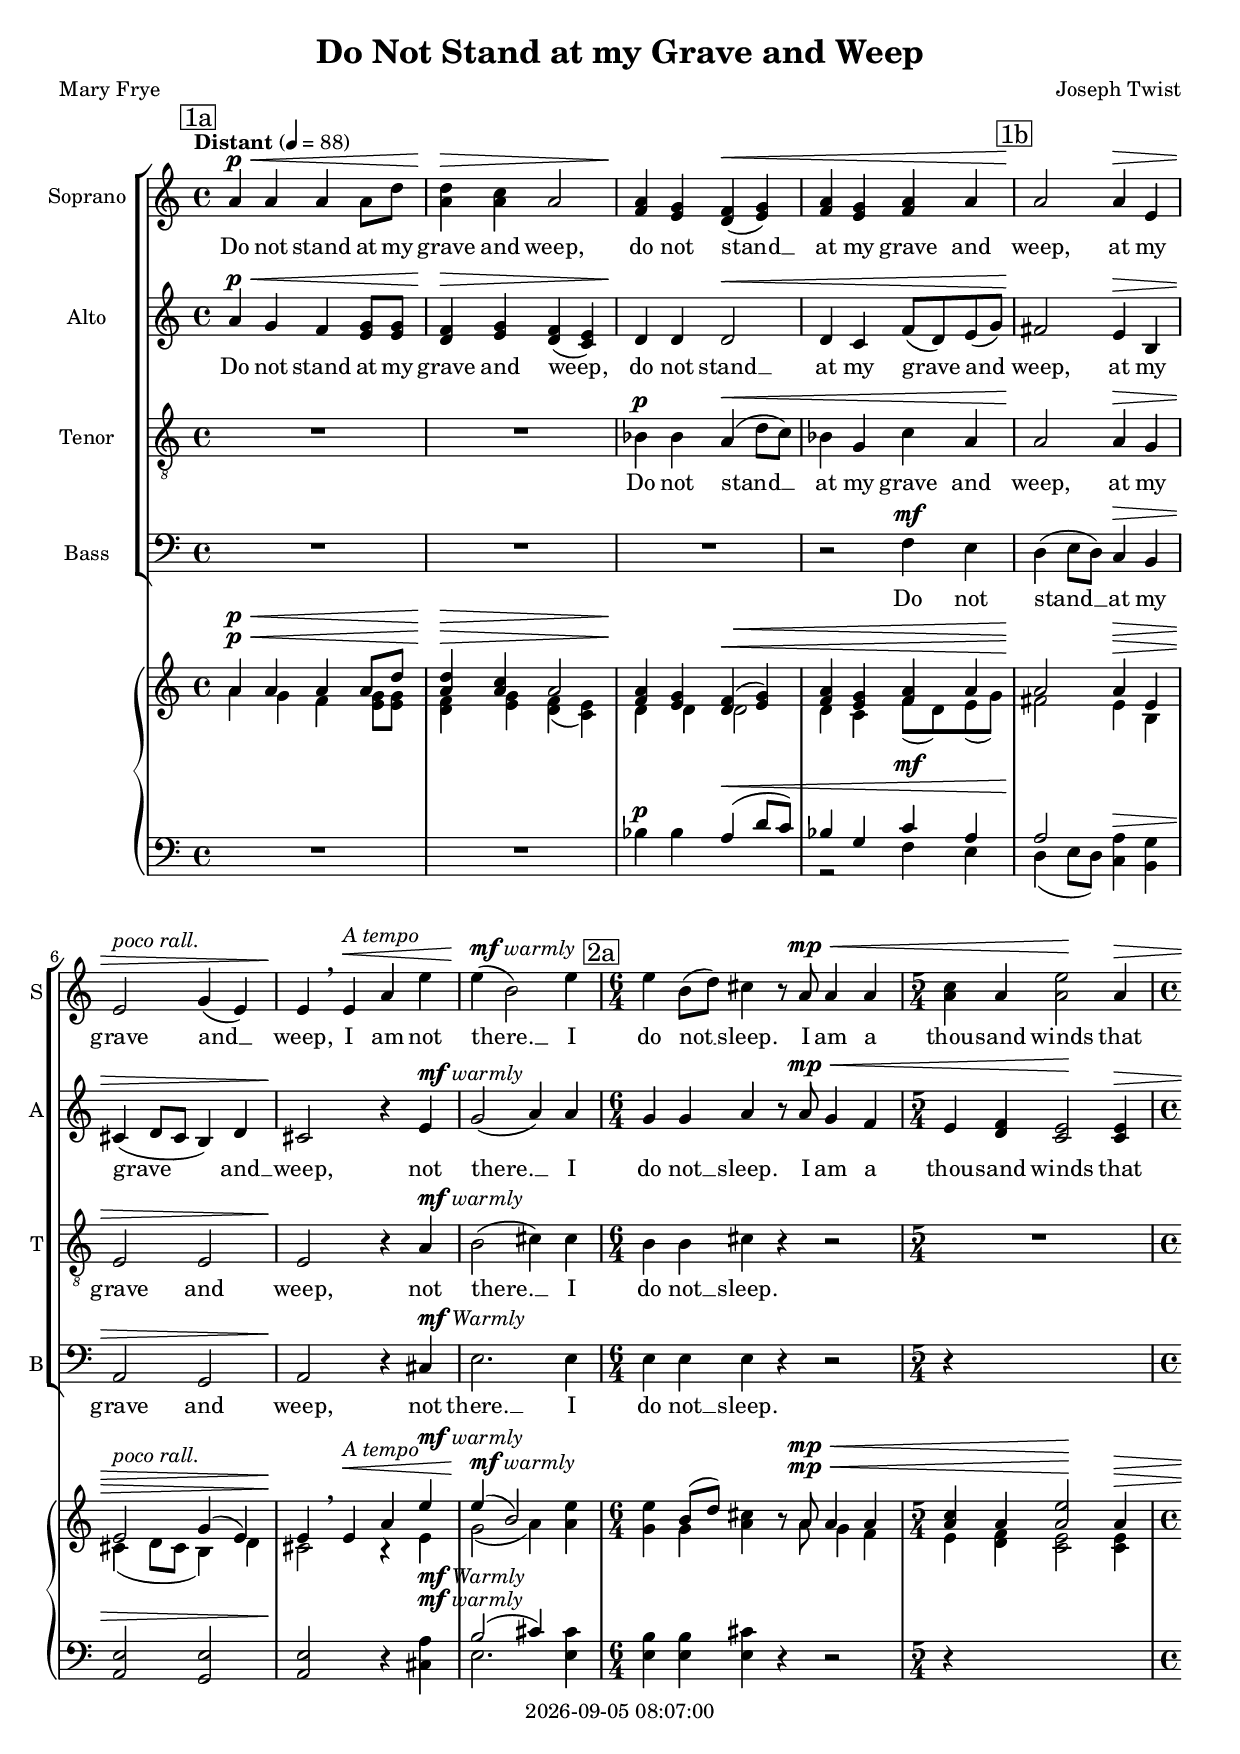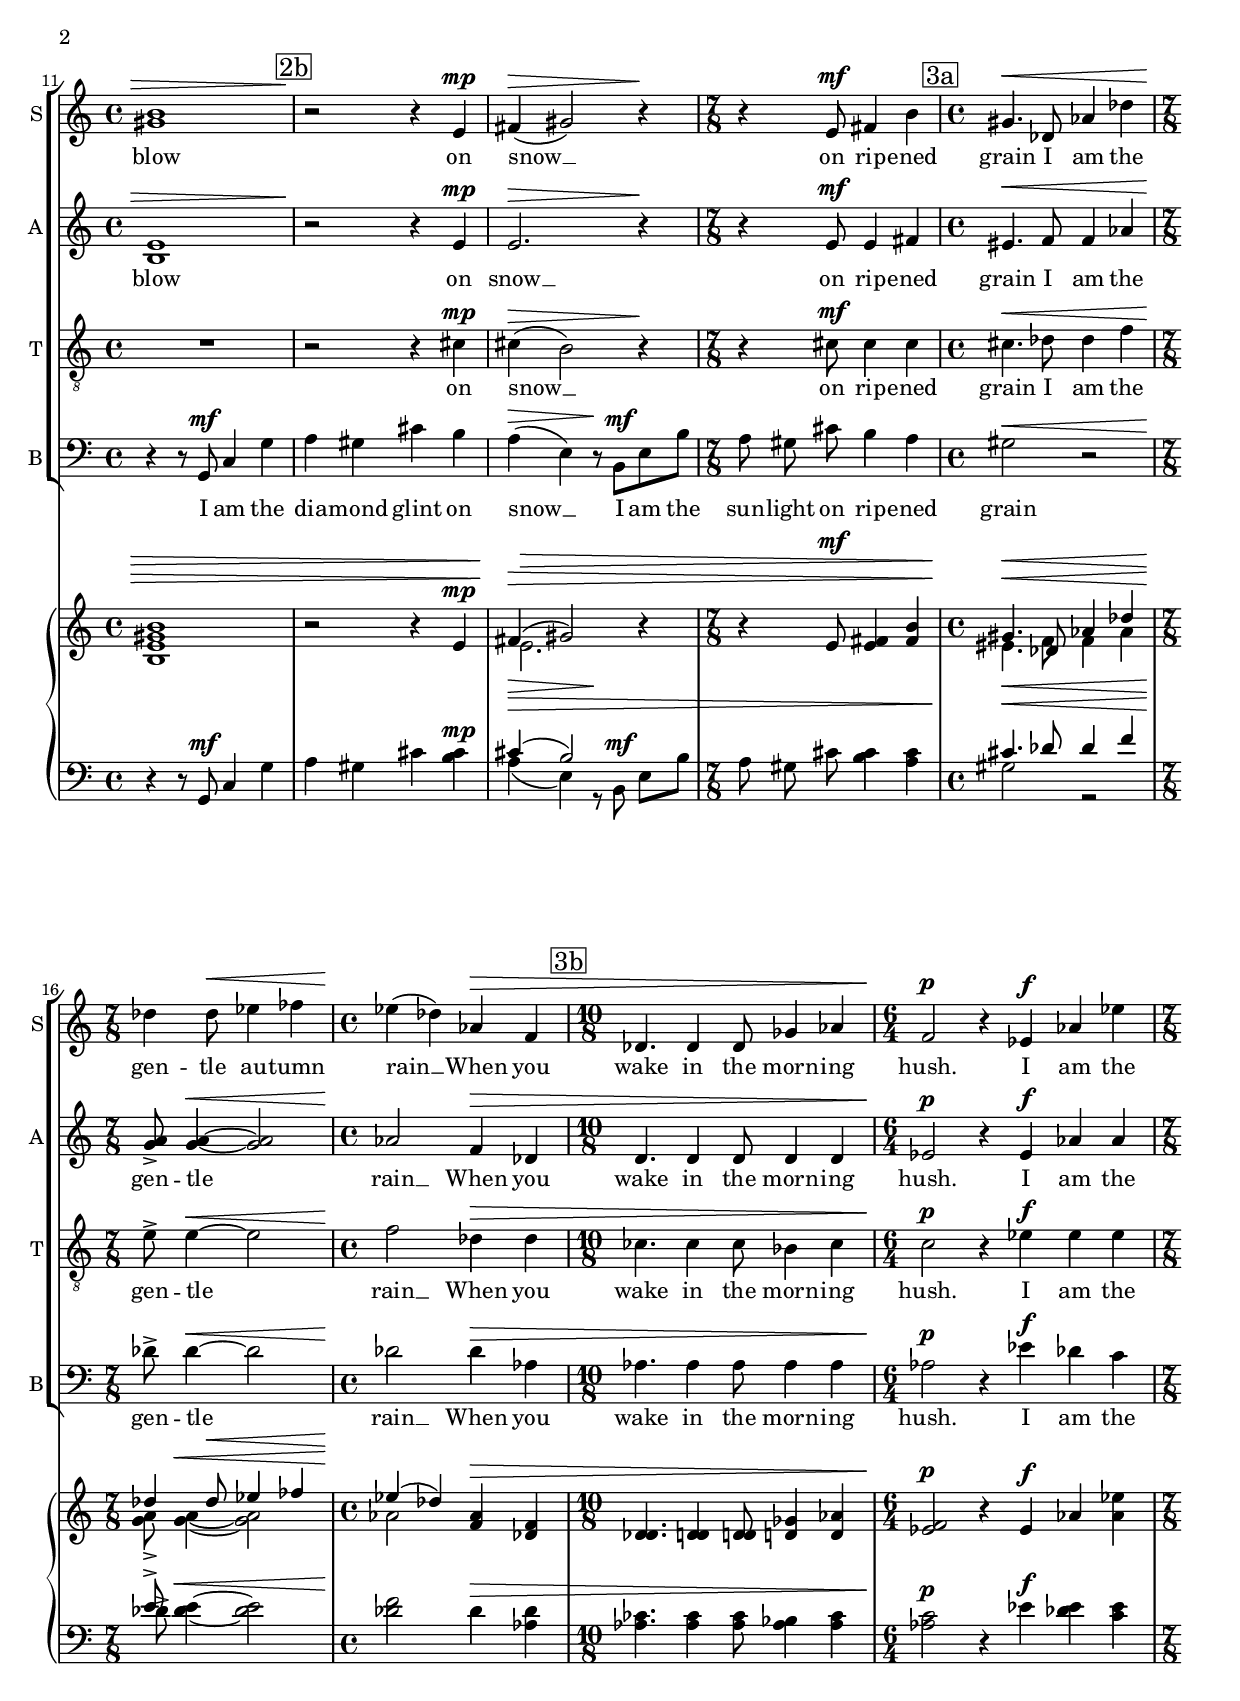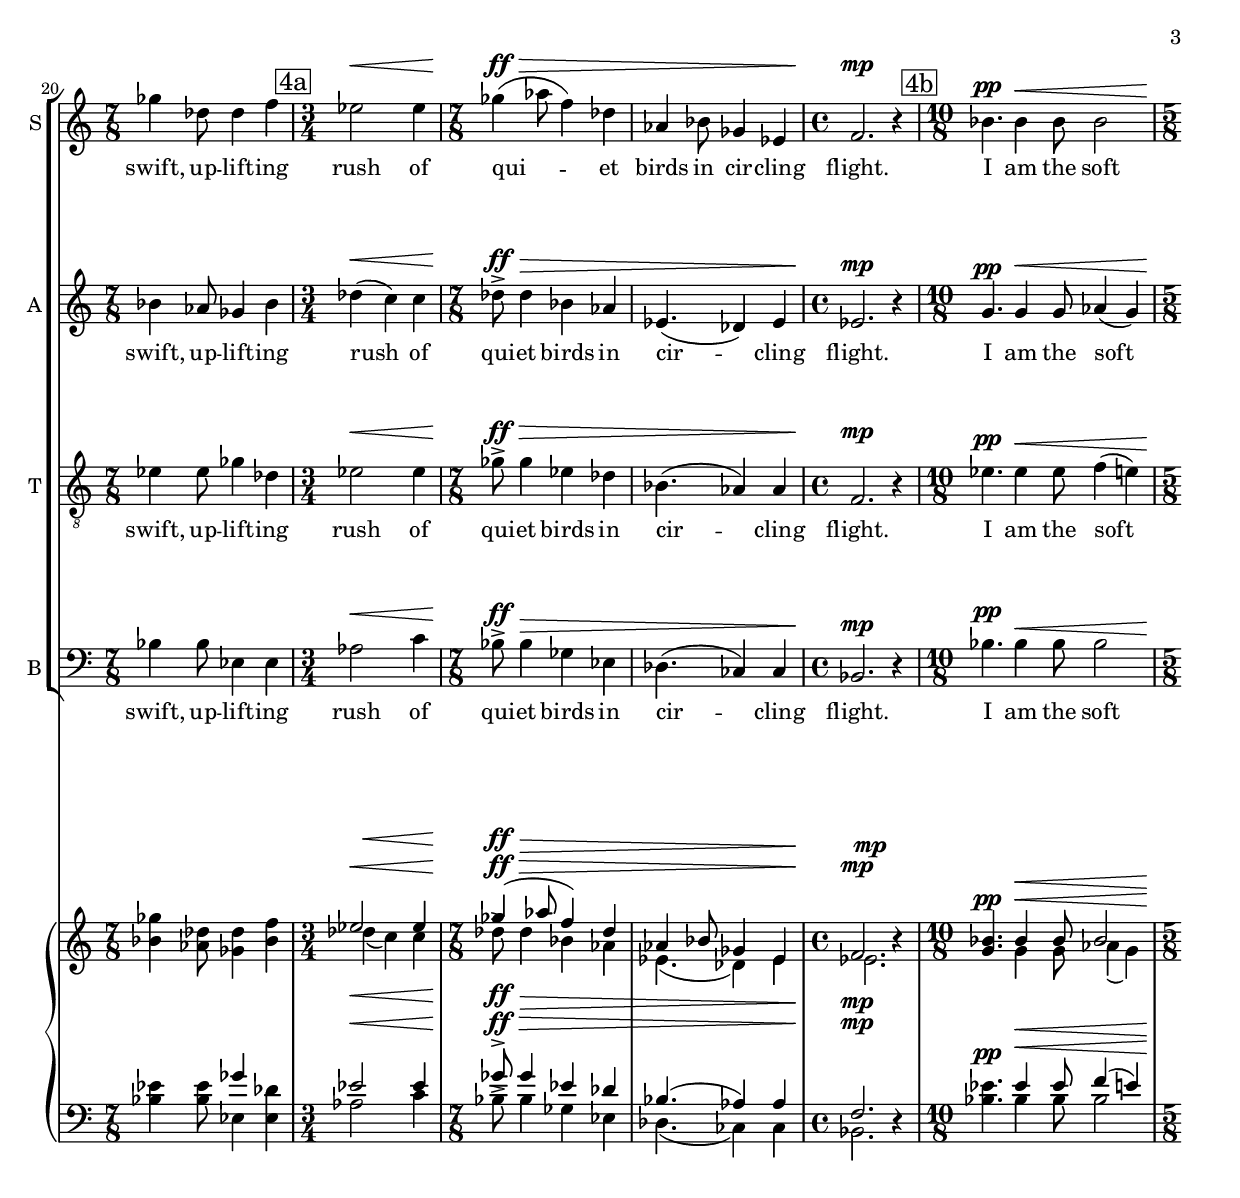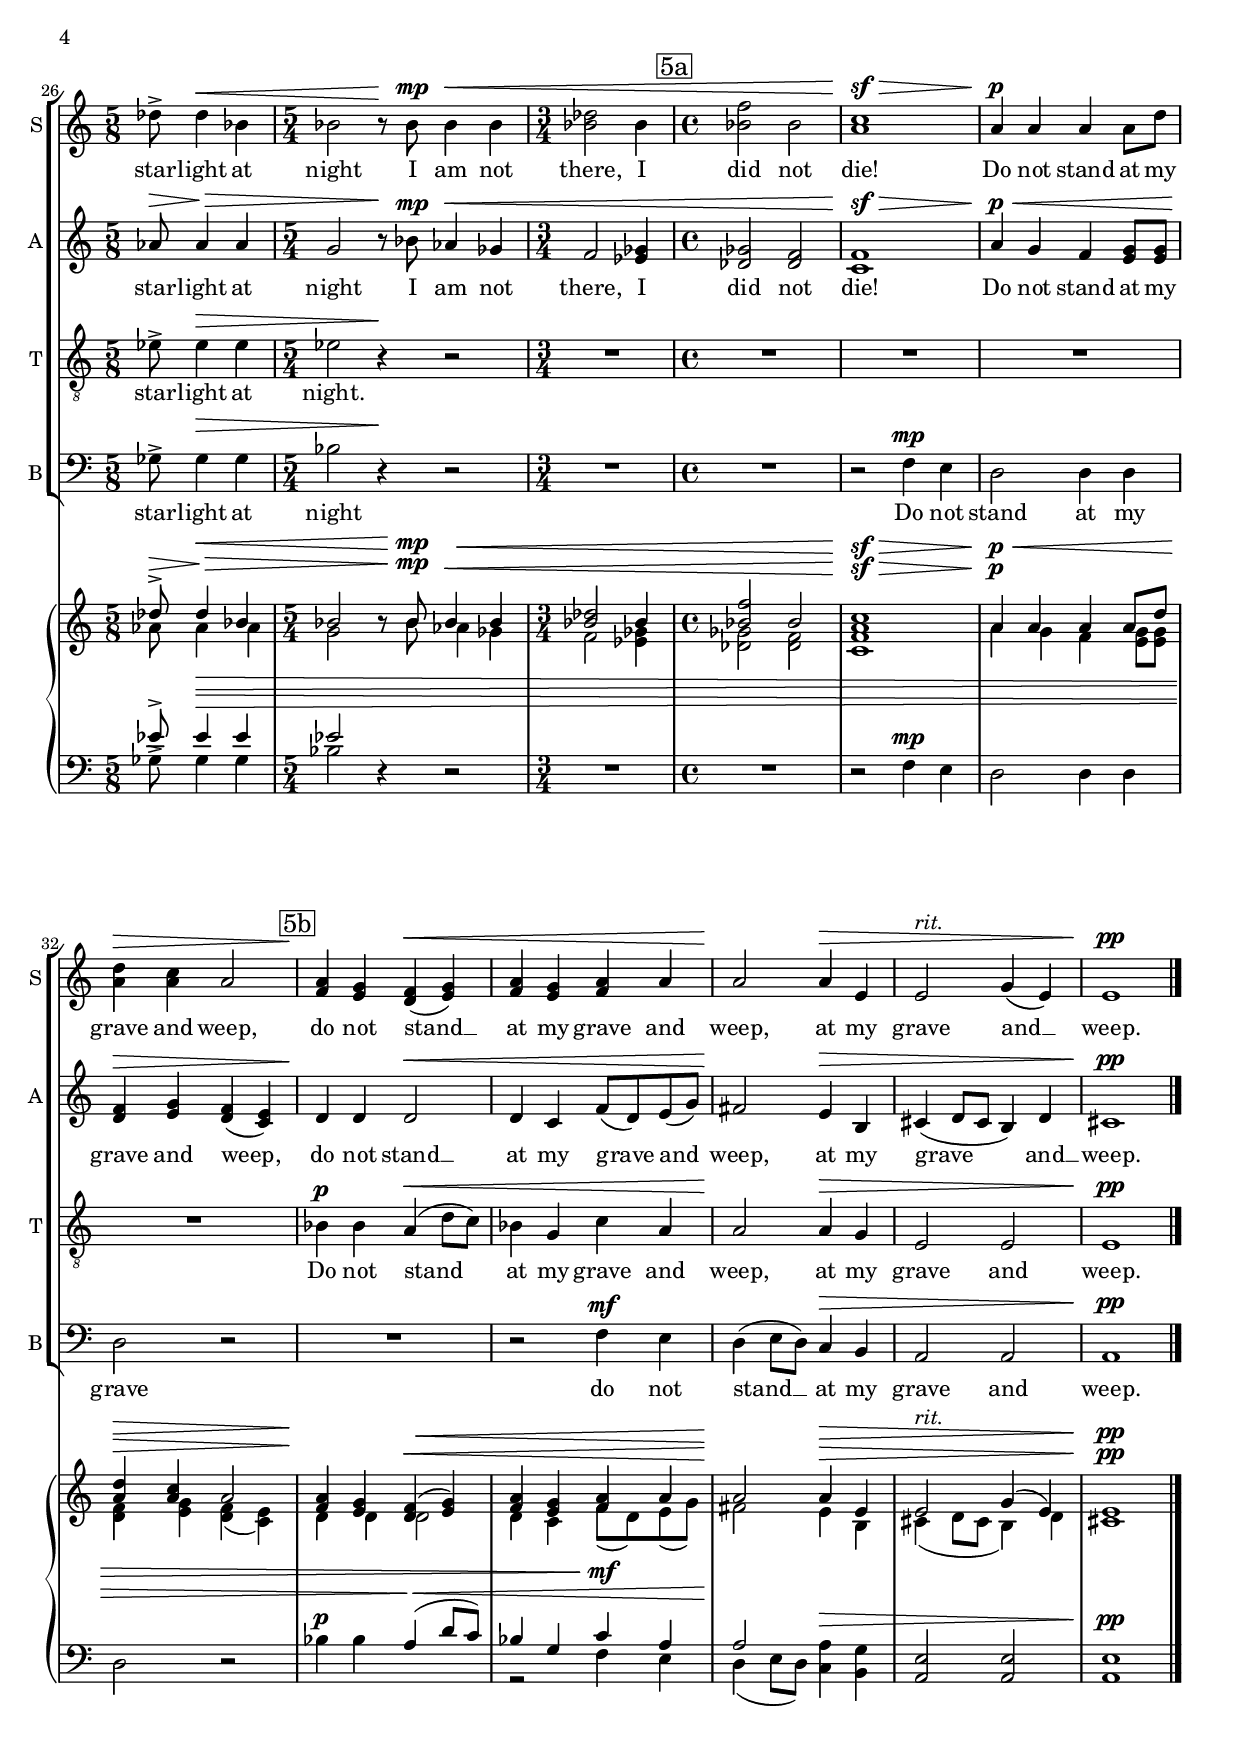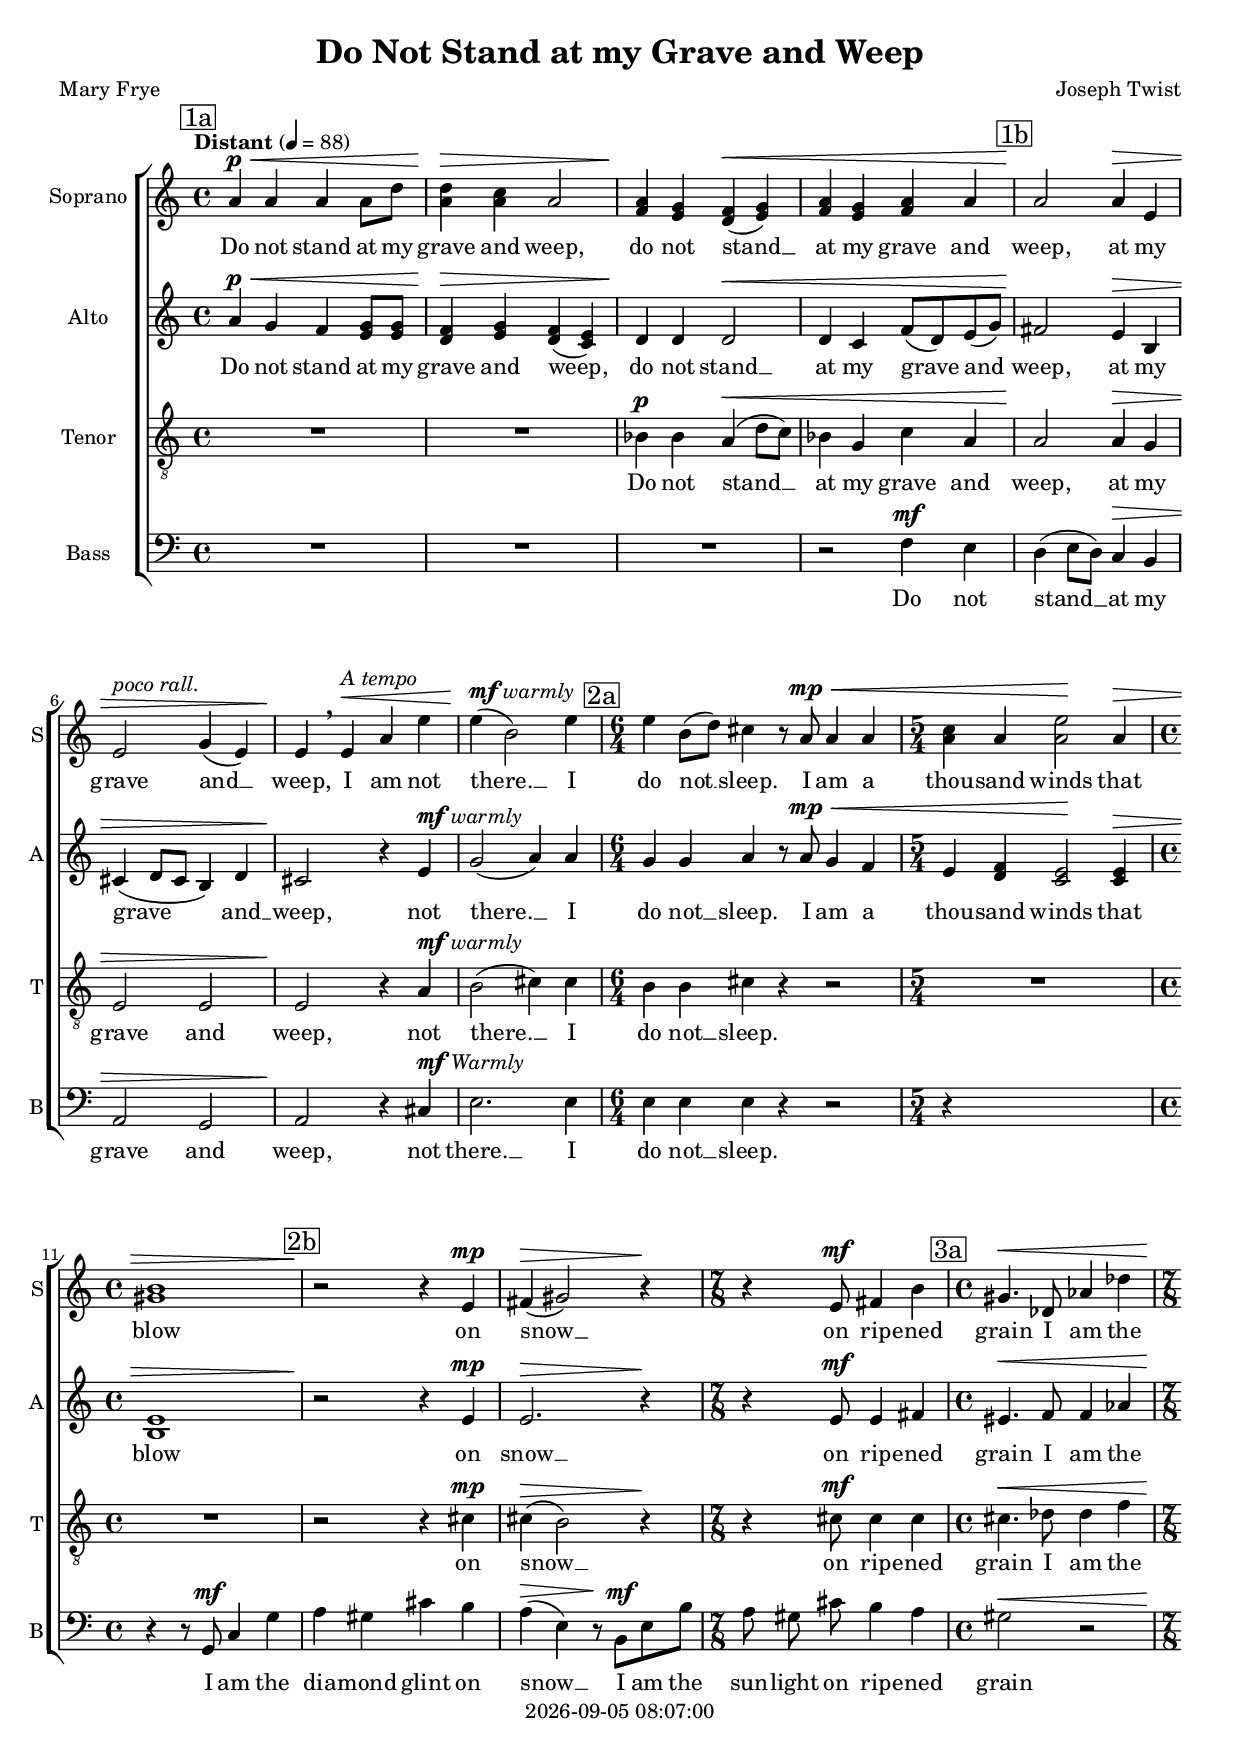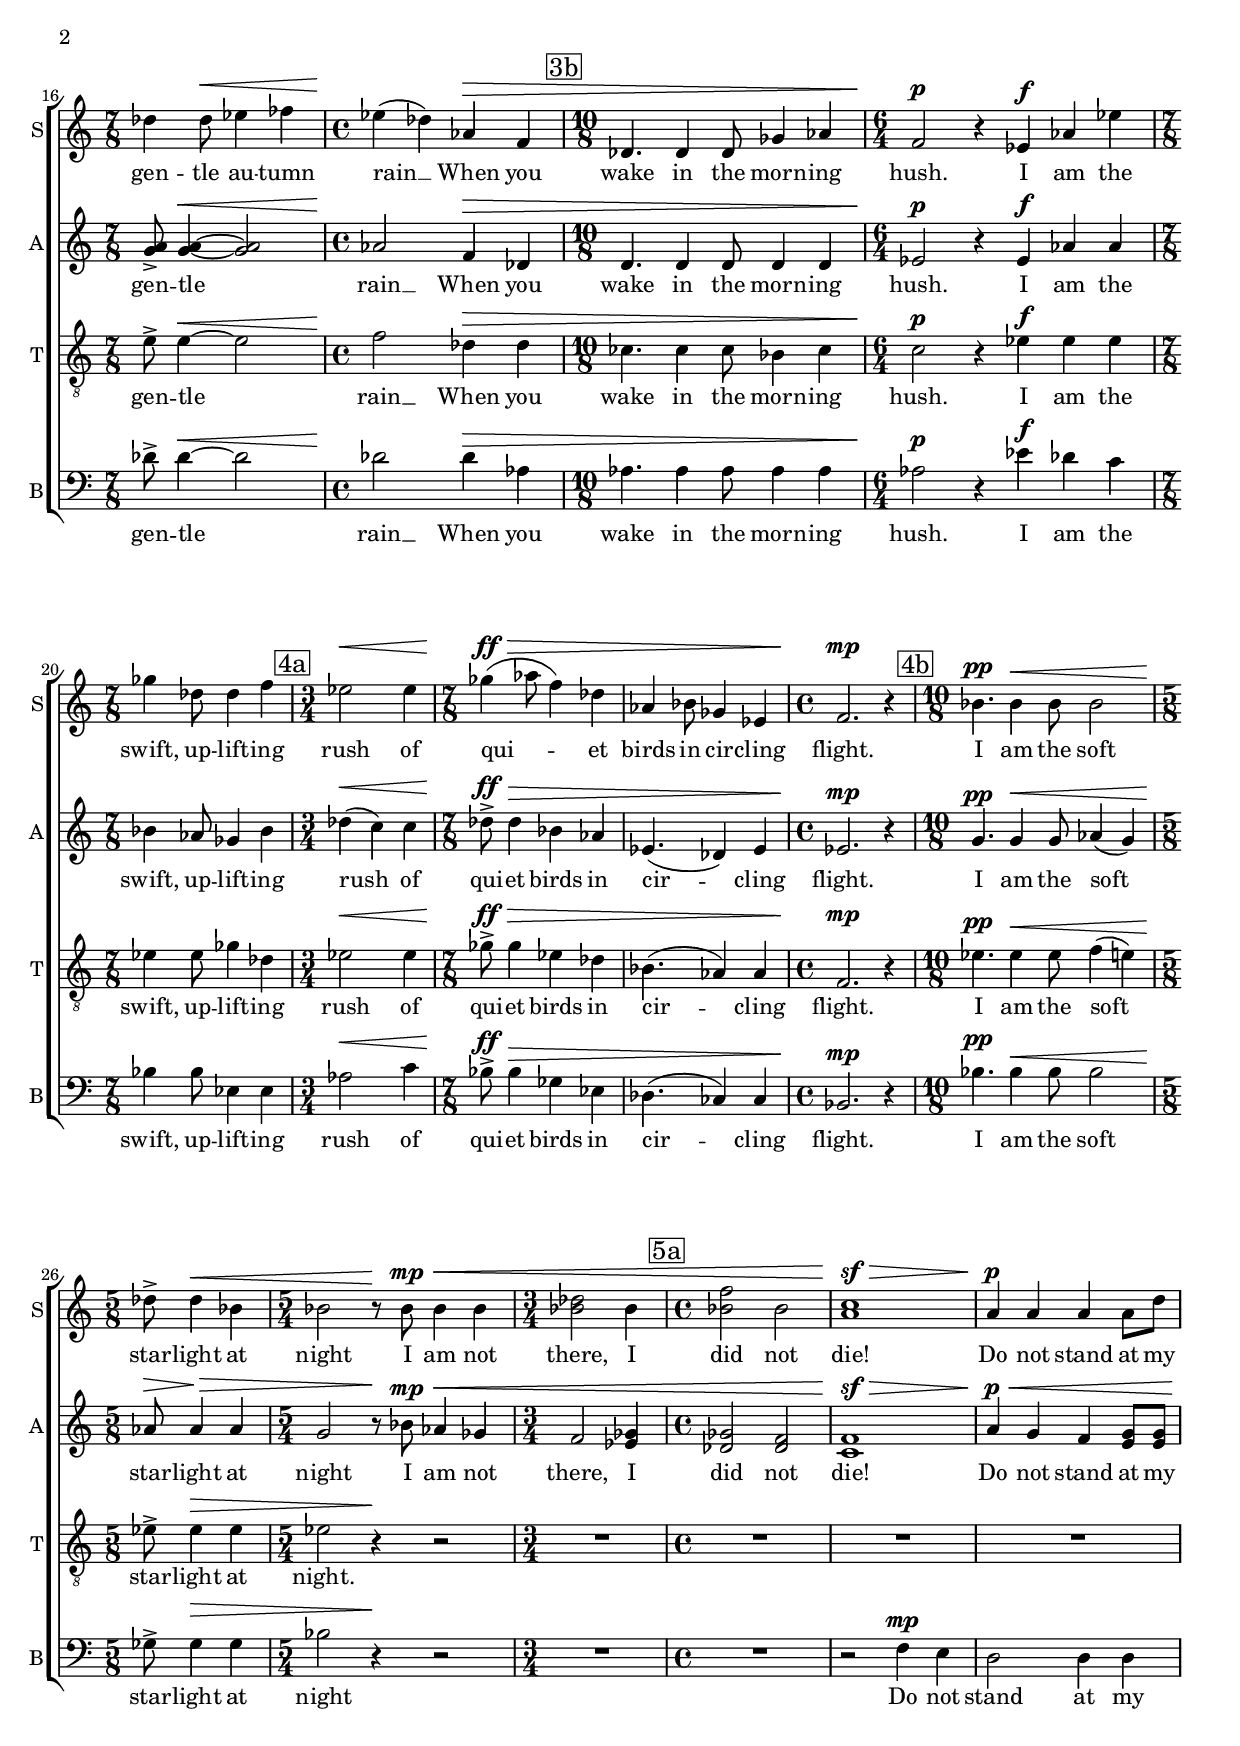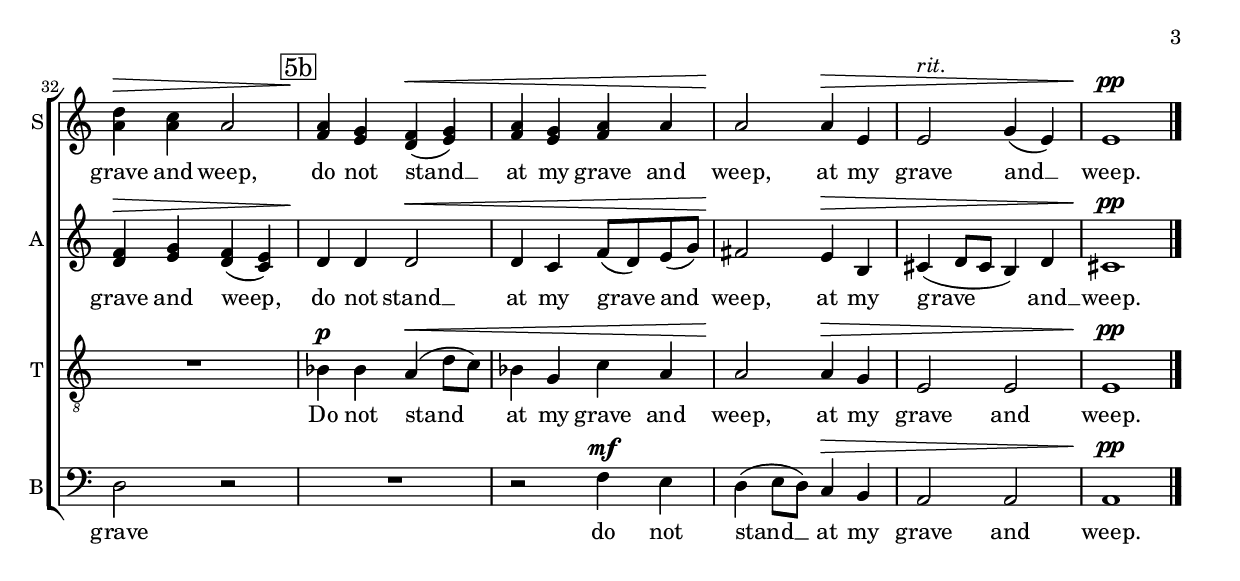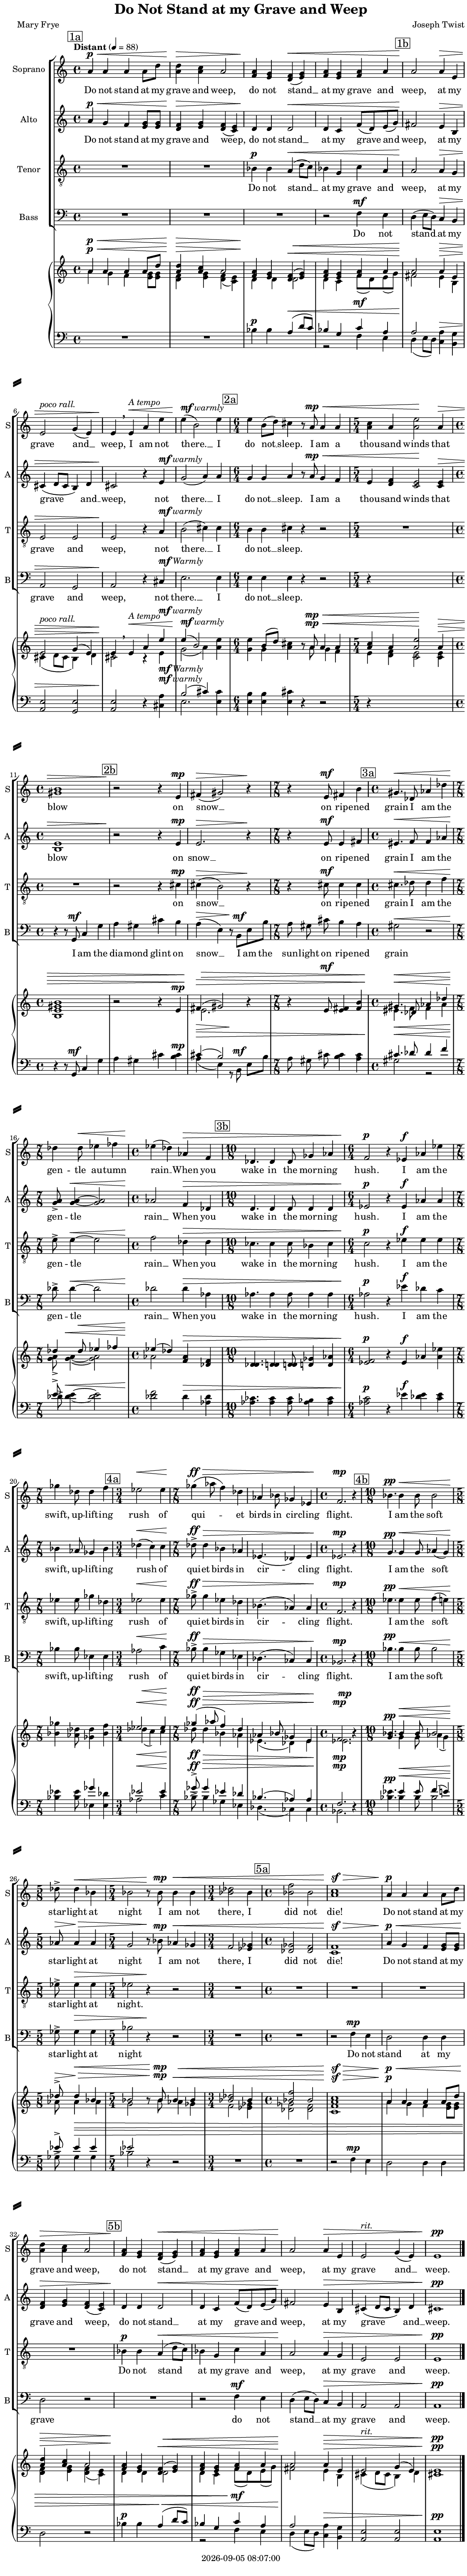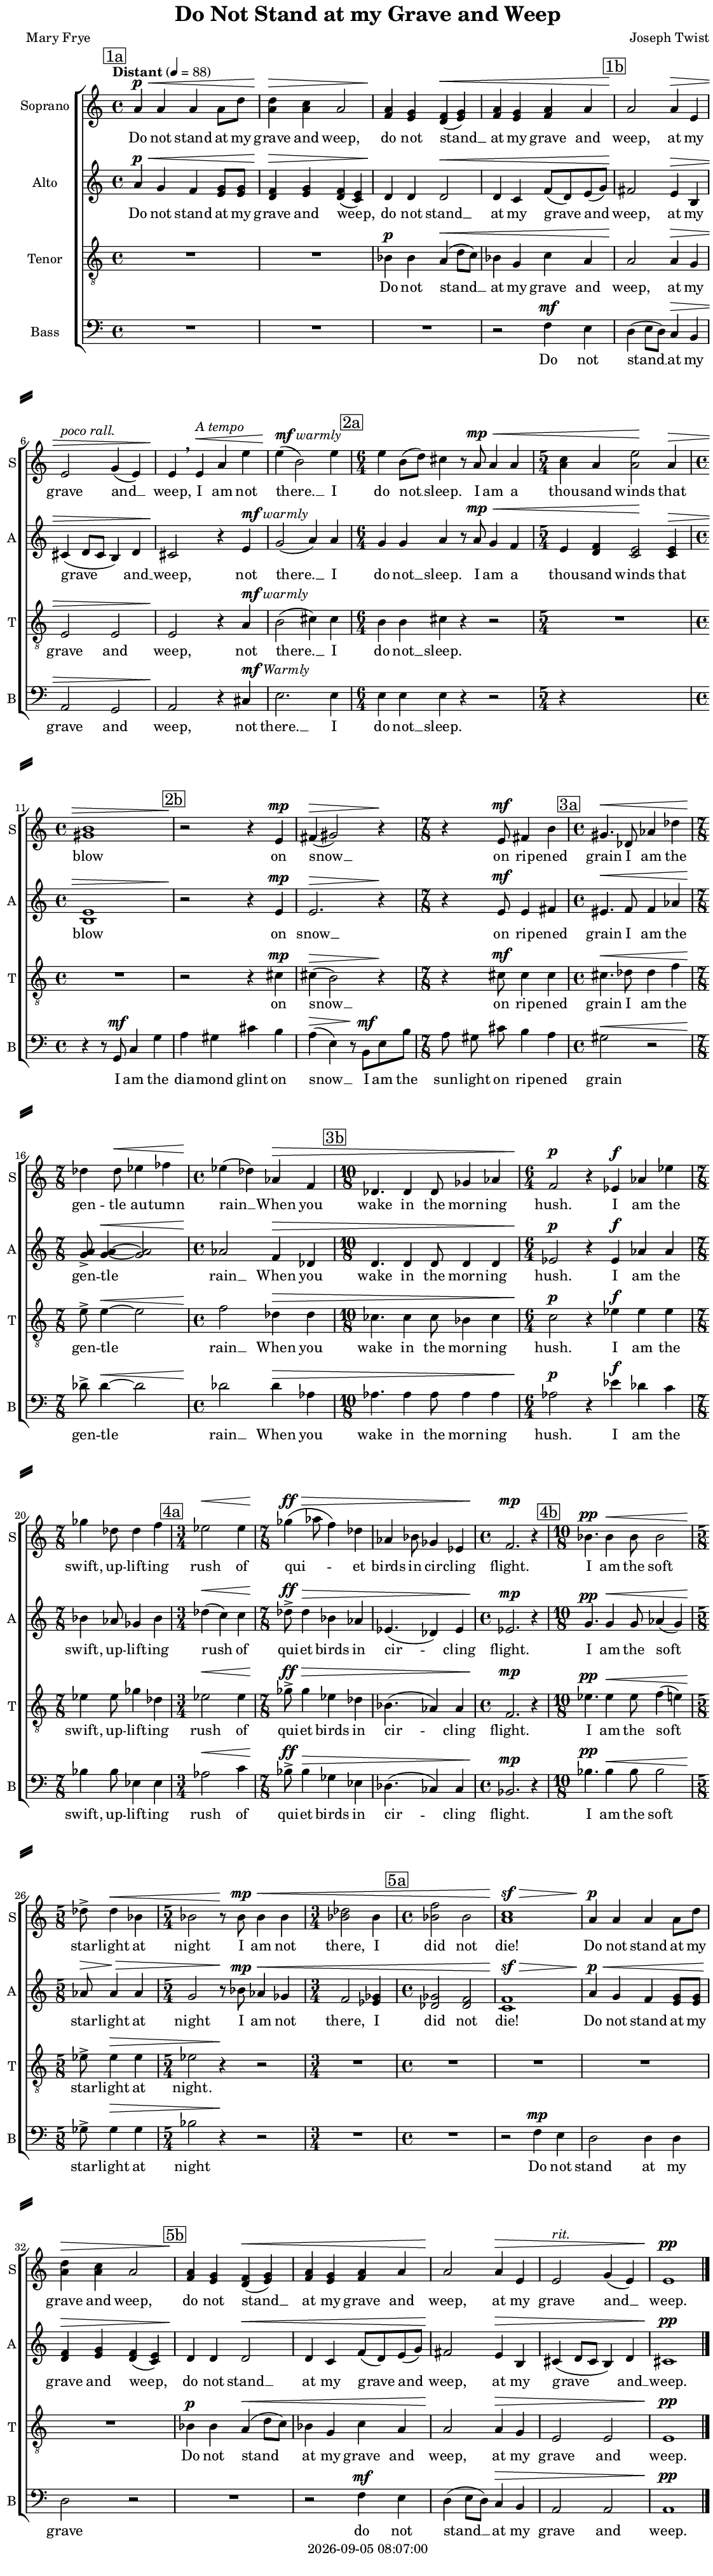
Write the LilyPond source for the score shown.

\version "2.22.0"

\include "predefined-guitar-fretboards.ly"
\include "articulate.ly"

today = #(strftime "%Y-%m-%d %H:%M:%S" (localtime (current-time)))

\header {
% centered at top
%  dedication  = "dedication"
  title       = "Do Not Stand at my Grave and Weep"
%  subtitle    = "subtitle"
%  subsubtitle = "subsubtitle"
%  instrument  = "instrument"
  
% arrangement of following lines:
%
%  poet    composer
%  meter   arranger
%  piece       opus

  composer    = "Joseph Twist"
%  arranger    = "arranger"
%  opus        = "opus"

  poet        = "Mary Frye"
%  meter       = "meter"
%  piece       = "piece"

% centered at bottom
% tagline     = "tagline" % default lilypond version
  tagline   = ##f
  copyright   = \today
}

#(set-global-staff-size 18)

global = {
  \key c \major
  \time 4/4
}

TempoTrack = {
  \tempo Distant 4=88
  s1
  \set Score.tempoHideNote = ##t
  s1*4
  \tempo 4=85 s1 s4 \tempo 4=88 s2.
  s1
  s1. % 2a
  s1 s4
  s1
  s1 % 2b
  s1
  s2..
  s1 % 3a
  s2..
  s1
  s1 s4 % 3b
  s1.
  s2..
  s2. % 4a
  s2..
  s2..
  s1
  s1 s4 % 4b
  s2 s8
  s1 s4
  s2.
  s1*4 % 5a
  s1*3 \tempo 4=83
  s1
}

RehearsalTrack = {
%  \set Score.currentBarNumber = #5
  \mark \markup { \box "1a" } s1*4
  \mark \markup { \box "1b" } s1*4
  \mark \markup { \box "2a" } s1. s1 s4 s1
  \mark \markup { \box "2b" } s1*2 s2..
  \mark \markup { \box "3a" } s1 s2.. s1
  \mark \markup { \box "3b" } s1 s4 s1. s2..
  \mark \markup { \box "4a" } s2. s2.. s2.. s1
  \mark \markup { \box "4b" } s1 s4 s2 s8 s1 s4 s2.
  \mark \markup { \box "5a" } s1*4
  \mark \markup { \box "5b" } s1*5
}

soprano = \relative {
  \global
  a'4^\p^\< a a a8 d
  <a d>4^\> <a c> a2
  <f a>4\! <e g> <d f>^\<(<e g>)
  <f a>4 <e g> <f a> a
  a2\! a4^\> e % 1b
  e2^\markup\italic "poco rall." g4(e)
  e4\! \breathe e^\<^\markup\italic "A tempo" a e'
  e4\omit\mf^\markup{\dynamic mf \italic warmly} (b2) e4
  \time 6/4 e4 b8(d) cis4 r8 a8^\mp^\< 4 4 % 2a
  \time 5/4 <a c>4 a <a e'>2\! a4^\>
  \time 4/4 <gis b>1
  r2\! r4 e^\mp % 2b
  fis4^\>(gis2) r4\!
  \time 7/8 r4 e8^\mf fis4 b
  \time 4/4 gis4.^\< des8 aes'4 des % 3a
  \time 7/8 des4\! 8^\< ees4 fes
  \time 4/4 ees4\!(des) aes^\> f
  \time 10/8 des4. 4 8 ges4 aes % 3b
  \time 6/4 f2^\p r4 ees^\f aes ees'
  \time 7/8 ges4 des8 4 f4
  \time 3/4 ees2^\< 4 % 4a
  \time 7/8 ges4^\ff^\> (aes8 f4) des
  aes4 bes8 ges4 ees
  \time 4/4 f2.^\mp r4
  \time 10/8 bes4.^\pp 4^\< 8 2 % 4b
  \time 5/8 des8\!^> 4^\< bes
  \time 5/4 bes2 r8\! 8^\mp 4^\< 4
  \time 3/4 <bes des>2 bes4
  \time 4/4 <bes f'>2 bes % 5a
  <a c>1^\sf^\>
  a4^\p a a a8 d
  <a d>4^\> <a c> a2
  <f a>4\! <e g> <d f>^\< (<e g>) % 5b
  <f a> <e g> <f a> a
  a2\! 4^\> e
  e2^\markup\italic rit. g4(e)
  e1\pp
  \bar "|."
}

wordsSop = \lyricmode {
  Do not stand at my grave and weep,
  do not stand __ at my grave and weep,
  at my grave and __ weep,
  I am not there. __
  I do not __ sleep.
  I am a thou -- sand winds that blow on snow __
  on rip -- ened grain
  I am the gen -- tle au -- tumn rain __
  When you wake in the morn -- ing hush.
  I am the swift, up -- lift -- ing rush
  of qui -- et birds in cir -- cling flight.
  I am the soft star -- light at night
  I am not there, I did not die!
  Do not stand at my grave and weep,
  do not stand __ at my grave and weep,
  at my grave and __ weep.
}

wordsSopMidi = \lyricmode {
  "Do " "not " "stand " "at " "my " "grave " "and " "weep, "
  "\ndo " "not " "stand "  "at " "my " "grave " "and " "weep, "
  "\nat " "my " "grave " "and "  "weep, "
  "\nI " "am " "not " "there. " 
  "\nI " "do " "not "  "sleep. "
  "\nI " "am " "a " thou "sand " "winds " "that " "blow " "on " "snow " 
  "\non " rip "ened " "grain "
  "\nI " "am " "the " gen "tle " au "tumn " "rain " 
  "\nWhen " "you " "wake " "in " "the " morn "ing " "hush. "
  "\nI " "am " "the " "swift, " up lift "ing " "rush "
  "\nof " qui "et " "birds " "in " cir "cling " "flight. "
  "\nI " "am " "the " "soft " star "light " "at " "night "
  "\nI " "am " "not " "there, " "I " "did " "not " "die! "
  "\nDo " "not " "stand " "at " "my " "grave " "and " "weep, "
  "\ndo " "not " "stand "  "at " "my " "grave " "and " "weep, "
  "\nat " "my " "grave " "and "  "weep. "
}

alto = \relative {
  \global
  a'4^\p^\< g f <e g>8 8
  <d f>4^\> <e g> <d f>(<c e>)
  d4\! 4 2^\<
  d4 c f8(d) e(g)
  fis2\! e4^\> b % 1b
  cis4(d8 cis b4) d
  cis2\! r4 e^\omit\mf^\markup{\dynamic mf \italic warmly}
  g2(a4) a
  \time 6/4 g4 4 a r8 a^\mp^\< g4 f % 2a
  \time 5/4 e4 <d f> <c e>2\! 4^\>
  \time 4/4 <b e>1
  r2\! r4 e^\mp % 2b
  e2.^\> r4\!
  \time 7/8 r4 e8^\mf 4 fis
  eis4.^\< f8 4 aes % 3a
  \time 7/8 <g a>8\!-> 4^\< ~2
  \time 4/4 aes2\! f4^\> des
  \time 10/8 d4. 4 8 4 4 % 3b
  \time 6/4 ees2\!^\p r4 ees^\f aes aes
  \time 7/8 bes4 aes8 ges4 bes
  \time 3/4 des4^\< (c) c % 4a
  \time 7/8 des8^>^\ff 4^\> bes aes
  ees4.(des4) ees
  \time 4/4 ees2.^\mp r4
  \time 10/8 g4.^\pp 4^\< 8 aes4(g) % 4b
  \time 5/8 aes8^\> 4^\> 4
  \time 5/4 g2 r8\! bes8^\mp aes4^\< ges
  \time 3/4 f2 <ees ges>4
  <des ges>2 <des f> % 5a
  <c f>1^\sf^\>
  a'4^\p^\< g f <e g>8 8
  <d f>4^\><e g> <d f>(<c e>)
  d4\! 4 2^\< % 5b
  d4 c f8(d) e(g)
  fis2\! e4^\> b
  cis4(d8 cis b4) d
  cis1^\pp
  \bar "|."
}

wordsAlto = \lyricmode {
  Do not stand at my grave and weep,
  do not stand __ at my grave and weep,
  at my grave and __ weep,
  not there. __
  I do not __ sleep.
  I am a thou -- sand winds that blow on snow __
  on rip -- ened grain
  I am the gen -- tle rain __
  When you wake in the morn -- ing hush.
  I am the swift, up -- lift -- ing rush
  of qui -- et birds in cir -- cling flight.
  I am the soft star -- light at night
  I am not there, I did not die!
  Do not stand at my grave and weep,
  do not stand __ at my grave and weep,
  at my grave and __ weep.
}

wordsAltoMidi = \lyricmode {
  "Do " "not " "stand " "at " "my " "grave " "and " "weep, "
  "\ndo " "not " "stand "  "at " "my " "grave " "and " "weep, "
  "\nat " "my " "grave " "and "  "weep, "
  "\nnot " "there. " 
  "\nI " "do " "not "  "sleep. "
  "\nI " "am " "a " thou "sand " "winds " "that " "blow " "on " "snow " 
  "\non " rip "ened " "grain "
  "\nI " "am " "the " gen "tle " "rain " 
  "\nWhen " "you " "wake " "in " "the " morn "ing " "hush. "
  "\nI " "am " "the " "swift, " up lift "ing " "rush "
  "\nof " qui "et " "birds " "in " cir "cling " "flight. "
  "\nI " "am " "the " "soft " star "light " "at " "night "
  "\nI " "am " "not " "there, " "I " "did " "not " "die! "
  "\nDo " "not " "stand " "at " "my " "grave " "and " "weep, "
  "\ndo " "not " "stand "  "at " "my " "grave " "and " "weep, "
  "\nat " "my " "grave " "and "  "weep. "
}

tenor = \relative {
  \global
  R1
  R1
  bes4^\p 4 a^\< (d8 c)
  bes4 g c a
  a2\! 4^\> g % 1b
  e2 2
  e2\! r4 a\omit\mf^\markup{\dynamic mf \italic warmly}
  b2(cis4) 4
  \time 6/4 b4 4 cis r r2 % 2a
  \time 5/4 R4*5
  \time 4/4 R1
  r2 r4 cis^\mp % 2b
  cis4^\>(b2) r4\!
  \time 7/8 r4 cis8^\mf 4 4
  \time 4/4 cis4.^\< des8 4 f % 3a
  \time 7/8 e8^> \! 4^\< ~2
  \time 4/4 f2\! des4^\> des
  \time 10/8 ces4. 4 8 bes4 ces % 3b
  \time 6/4 c2^\p r4 ees^\f 4 4
  \time 7/8 ees4 8 ges4 des
  \time 3/4 ees2^\< 4 % 4a
  \time 7/8 ges8^> ^\ff^\> 4 ees4 des
  bes4.(aes4) 4
  \time 4/4 f2.^\mp r4
  \time 10/8 ees'4.^\pp 4^\< 8 f4(e) % 4b
  \time 5/8 ees8^> \! 4^\> 4
  \time 5/4 ees2 r4\! r2
  \time 3/4 R2.
  \time 4/4 R1 % 5a
  R1
  R1
  R1
  bes4^\p 4 a^\<(d8 c) % 5b
  bes4 g c a
  a2\! 4^\> g
  e2 2
  e1^\pp
  \bar "|."
}

wordsTenor = \lyricmode {
  Do not stand __ at my grave and weep,
  at my grave and weep,
  not there. __
  I do not __ sleep.
  on snow __
  on rip -- ened grain
  I am the gen -- tle rain __
  When you wake in the morn -- ing hush.
  I am the swift, up -- lift -- ing rush
  of qui -- et birds in cir -- cling flight.
  I am the soft star -- light at night.
  Do not stand at my grave and weep,
  at my grave and weep.
}

wordsTenorMidi = \lyricmode {
  "Do " "not " "stand "  "at " "my " "grave " "and " "weep, "
  "\nat " "my " "grave " "and " "weep, "
  "\nnot " "there. " 
  "\nI " "do " "not "  "sleep. "
  "\non " "snow " 
  "\non " rip "ened " "grain "
  "\nI " "am " "the " gen "tle " "rain " 
  "\nWhen " "you " "wake " "in " "the " morn "ing " "hush. "
  "\nI " "am " "the " "swift, " up lift "ing " "rush "
  "\nof " qui "et " "birds " "in " cir "cling " "flight. "
  "\nI " "am " "the " "soft " star "light " "at " "night. "
  "\nDo " "not " "stand " "at " "my " "grave " "and " "weep, "
  "\nat " "my " "grave " "and " "weep. "
}

bass = \relative {
  \global
  R1
  R1
  R1
  r2 f4^\mf e
  d4(e8 d) c4^\> b % 1b
  a2 g
  a2\! r4 cis4\omit\mf^\markup{\dynamic mf \italic Warmly}
  e2. 4
  \time 6/4 e4 4 4 r r2 % 2a
  \time 5/4 r4*5
  \time 4/4 r4 r8 g,^\mf c4 g'
  a4 gis cis b % 2b
  a4^\>(e) r8\! b^\mf e b'
  \time 7/8 a8 gis cis b4 a
  \time 4/4 gis2^\< r % 3a
  \time 7/8 des'8^> \! 4^\< ~2
  \time 4/4 des2\! 4^\> aes
  \time 10/8 aes4. 4 8 4 4 % 3b
  \time 6/4 aes2^\p r4 ees'4^\f des c
  \time 7/8 bes4 8 ees,4 4
  \time 3/4 aes2^\< c4 % 4a
  \time 7/8 bes8^> ^\ff 4^\> ges ees
  des4.(ces4) 4
  \time 4/4 bes2.^\mp r4
  \time 10/8 bes'4.^\pp 4^\< 8 2 % 4b
  \time 5/8 ges8^> \! 4^\> 4
  \time 5/4 bes2 r4\! r2
  \time 3/4 R2.
  \time 4/4 R1 % 5a
  r2 f4^\mp e
  d2 4 4
  d2 r
  R1 % 5b
  r2 f4^\mf e
  d4(e8 d) c4^\> b
  a2 2
  a1^\pp
  \bar "|."
}

wordsBass = \lyricmode {
  Do not stand __ at my grave and weep,
  not there. __
  I do not __ sleep.
  I am the dia -- mond glint on snow __
  I am the sun -- light on rip -- ened grain
  gen -- tle rain __
  When you wake in the morn -- ing hush.
  I am the swift, up -- lift -- ing rush
  of qui -- et birds in cir -- cling flight.
  I am the soft star -- light at night
  Do not stand at my grave
  do not stand __ at my grave and weep.
}

wordsBassMidi = \lyricmode {
  "Do " "not " "stand "  "at " "my " "grave " "and " "weep, "
  "\nnot " "there. " 
  "\nI " "do " "not "  "sleep. "
  "\nI " "am " "the " dia "mond " "glint " "on " "snow " 
  "\nI " "am " "the " sun "light " "on " rip "ened " "grain "
  "\ngen" "tle " "rain " 
  "\nWhen " "you " "wake " "in " "the " morn "ing " "hush. "
  "\nI " "am " "the " "swift, " up lift "ing " "rush "
  "\nof " qui "et " "birds " "in " cir "cling " "flight. "
  "\nI " "am " "the " "soft " star "light " "at " "night "
  "\nDo " "not " "stand " "at " "my " "grave "
  "\ndo " "not " "stand "  "at " "my " "grave " "and " "weep. "
}

pianoRHone = \relative {
  \global

  \bar "|."
}

pianoRHtwo = \relative {
  \global

  \bar "|."
}

dynamicsPiano = {
  \override DynamicTextSpanner.style = #'none
}

pianoLHone = \relative {
  \global

  \bar "|."
}

pianoLHtwo = \relative {
  \global

  \bar "|."
}

\book {
  \bookOutputSuffix "single"
  \score {
    <<
      <<
        \new ChoirStaff <<
                                % Single soprano staff
          \new Staff = soprano \with {
            instrumentName = #"Soprano"
            shortInstrumentName = #"S"
          }
          <<
            \new Voice \TempoTrack
            \new Voice \RehearsalTrack
            \new Voice \soprano
            \addlyrics \wordsSop
          >>
                                % Single alto staff
          \new Staff = alto \with {
            instrumentName = #"Alto"
            shortInstrumentName = #"A"
          }
          <<
            \new Voice \alto
            \addlyrics \wordsAlto
          >>
                                % Single tenor staff
          \new Staff = tenor \with {
            instrumentName = #"Tenor"
            shortInstrumentName = #"T"
          }
          <<
            \clef "treble_8"
            \new Voice \tenor
            \addlyrics \wordsTenor
          >>
                                % Single bass staff
          \new Staff = bass \with {
            instrumentName = #"Bass"
            shortInstrumentName = #"B"
          }
          <<
            \clef "bass"
            \new Voice \bass
            \addlyrics \wordsBass
          >>
        >>
        \new PianoStaff = piano <<
          \new Staff = pianorh \with {
            printPartCombineTexts = ##f
          }
         <<
            \new Voice \partCombine \soprano \alto
          >>
          \new Dynamics \dynamicsPiano
          \new Staff = pianolh \with {
            printPartCombineTexts = ##f
          }
          <<
            \clef "bass"
            \new Voice \partCombine \tenor \bass
          >>
        >>
      >>
    >>
    \layout {
      indent = 1.5\cm
      \pointAndClickOff
      \context {
        \Staff \RemoveAllEmptyStaves
        barNumberVisibility = #first-bar-number-invisible-save-broken-bars
        \override BarNumber.break-visibility = ##(#f #t #t)
      }
    }
  }
}

\book {
  \bookOutputSuffix "single-noacc"
  \score {
    <<
      <<
        \new ChoirStaff <<
                                % Single soprano staff
          \new Staff = soprano \with {
            instrumentName = #"Soprano"
            shortInstrumentName = #"S"
          }
          <<
            \new Voice \TempoTrack
            \new Voice \RehearsalTrack
            \new Voice \soprano
            \addlyrics \wordsSop
          >>
                                % Single alto staff
          \new Staff = alto \with {
            instrumentName = #"Alto"
            shortInstrumentName = #"A"
          }
          <<
            \new Voice \alto
            \addlyrics \wordsAlto
          >>
                                % Single tenor staff
          \new Staff = tenor \with {
            instrumentName = #"Tenor"
            shortInstrumentName = #"T"
          }
          <<
            \clef "treble_8"
            \new Voice \tenor
            \addlyrics \wordsTenor
          >>
                                % Single bass staff
          \new Staff = bass \with {
            instrumentName = #"Bass"
            shortInstrumentName = #"B"
          }
          <<
            \clef "bass"
            \new Voice \bass
            \addlyrics \wordsBass
          >>
        >>
      >>
    >>
    \layout {
      indent = 1.5\cm
      \pointAndClickOff
      \context {
        \Staff \RemoveAllEmptyStaves
        barNumberVisibility = #first-bar-number-invisible-save-broken-bars
        \override BarNumber.break-visibility = ##(#f #t #t)
      }
    }
  }
}

\book {
  \bookOutputSuffix "singlepage"
  \paper {
    top-margin = 0
    left-margin = 7
    right-margin = 1
    paper-width = 190\mm
    page-breaking = #ly:one-page-breaking
    system-system-spacing.basic-distance = #22
    system-separator-markup = \slashSeparator
  }
  \score {
    <<
      <<
        \new ChoirStaff <<
                                % Single soprano staff
          \new Staff = soprano \with {
            instrumentName = #"Soprano"
            shortInstrumentName = #"S"
          }
          <<
            \new Voice \TempoTrack
            \new Voice \RehearsalTrack
            \new Voice \soprano
            \addlyrics \wordsSop
          >>
                                % Single alto staff
          \new Staff = alto \with {
            instrumentName = #"Alto"
            shortInstrumentName = #"A"
          }
          <<
            \new Voice \alto
            \addlyrics \wordsAlto
          >>
                                % Single tenor staff
          \new Staff = tenor \with {
            instrumentName = #"Tenor"
            shortInstrumentName = #"T"
          }
          <<
            \clef "treble_8"
            \new Voice \tenor
            \addlyrics \wordsTenor
          >>
                                % Single bass staff
          \new Staff = bass \with {
            instrumentName = #"Bass"
            shortInstrumentName = #"B"
          }
          <<
            \clef "bass"
            \new Voice \bass
            \addlyrics \wordsBass
          >>
        >>
        \new PianoStaff = piano <<
          \new Staff = pianorh \with {
            printPartCombineTexts = ##f
          }
          <<
            \new Voice \partCombine \soprano \alto
          >>
          \new Dynamics \dynamicsPiano
          \new Staff = pianolh \with {
            printPartCombineTexts = ##f
          }
          <<
            \clef "bass"
            \new Voice \partCombine \tenor \bass
          >>
        >>
      >>
    >>
    \layout {
      indent = 1.5\cm
      \pointAndClickOff
      \context {
        \Staff \RemoveAllEmptyStaves
        barNumberVisibility = #first-bar-number-invisible-save-broken-bars
        \override BarNumber.break-visibility = ##(#f #t #t)
      }
    }
  }
}

\book {
  \bookOutputSuffix "singlepage-noacc"
  \paper {
    top-margin = 0
    left-margin = 7
    right-margin = 1
    paper-width = 190\mm
    page-breaking = #ly:one-page-breaking
    system-system-spacing.basic-distance = #22
    system-separator-markup = \slashSeparator
  }
  \score {
%   \articulate
    <<
      <<
        \new ChoirStaff <<
                                % Single soprano staff
          \new Staff = soprano \with {
            instrumentName = #"Soprano"
            shortInstrumentName = #"S"
          }
          <<
            \new Voice \TempoTrack
            \new Voice \RehearsalTrack
            \new Voice \soprano
            \addlyrics \wordsSop
          >>
                                % Single alto staff
          \new Staff = alto \with {
            instrumentName = #"Alto"
            shortInstrumentName = #"A"
          }
          <<
            \new Voice \alto
            \addlyrics \wordsAlto
          >>
                                % Single tenor staff
          \new Staff = tenor \with {
            instrumentName = #"Tenor"
            shortInstrumentName = #"T"
          }
          <<
            \clef "treble_8"
            \new Voice \tenor
            \addlyrics \wordsTenor
          >>
                                % Single bass staff
          \new Staff = bass \with {
            instrumentName = #"Bass"
            shortInstrumentName = #"B"
          }
          <<
            \clef "bass"
            \new Voice \bass
            \addlyrics \wordsBass
          >>
        >>
      >>
    >>
    \layout {
      indent = 1.5\cm
      \pointAndClickOff
      \context {
        \Staff \RemoveAllEmptyStaves
        barNumberVisibility = #first-bar-number-invisible-save-broken-bars
        \override BarNumber.break-visibility = ##(#f #t #t)
      }
    }
  }
}

\book {
  \bookOutputSuffix "midi-sop"
  \score {
%   \articulate
    <<
      <<
        \new ChoirStaff <<
                                % Single soprano staff
          \new Staff = soprano \with {
            instrumentName = #"Soprano"
            shortInstrumentName = #"S"
            midiInstrument = "choir aahs"
          }
          <<
            \new Voice \TempoTrack
            \new Voice \soprano
            \addlyrics \wordsSopMidi
          >>
                                % Single alto staff
          \new Staff = alto \with {
            instrumentName = #"Alto"
            shortInstrumentName = #"A"
            midiInstrument = "choir aahs"
          }
          <<
            \new Voice \alto
          >>
                                % Single tenor staff
          \new Staff = tenor \with {
            instrumentName = #"Tenor"
            shortInstrumentName = #"T"
            midiInstrument = "choir aahs"
          }
          <<
            \clef "treble_8"
            \new Voice \tenor
          >>
                                % Single bass staff
          \new Staff = bass \with {
            instrumentName = #"Bass"
            shortInstrumentName = #"B"
            midiInstrument = "choir aahs"
          }
          <<
            \clef "bass"
            \new Voice \bass

          >>
        >>
        \new PianoStaff = piano <<
          \new Staff \with {
            midiInstrument = "acoustic grand piano"
          } <<
            \new Voice \soprano
            \new Voice \alto
            \new Voice \tenor
            \new Voice \bass
          >>
        >>
      >>
    >>
    \midi {}
  }
}

\book {
  \bookOutputSuffix "midi-alto"
  \score {
%   \articulate
    <<
      <<
        \new ChoirStaff <<
                                % Single soprano staff
          \new Staff = soprano \with {
            instrumentName = #"Soprano"
            shortInstrumentName = #"S"
            midiInstrument = "choir aahs"
          }
          <<
            \new Voice \TempoTrack
            \new Voice \soprano
          >>
                                % Single alto staff
          \new Staff = alto \with {
            instrumentName = #"Alto"
            shortInstrumentName = #"A"
            midiInstrument = "choir aahs"
          }
          <<
            \new Voice \alto
            \addlyrics \wordsAltoMidi
          >>
                                % Single tenor staff
          \new Staff = tenor \with {
            instrumentName = #"Tenor"
            shortInstrumentName = #"T"
            midiInstrument = "choir aahs"
          }
          <<
            \clef "treble_8"
            \new Voice \tenor
          >>
                                % Single bass staff
          \new Staff = bass \with {
            instrumentName = #"Bass"
            shortInstrumentName = #"B"
            midiInstrument = "choir aahs"
          }
          <<
            \clef "bass"
            \new Voice \bass
          >>
        >>
        \new PianoStaff = piano <<
          \new Staff \with {
            midiInstrument = "acoustic grand piano"
          } <<
            \new Voice \soprano
            \new Voice \alto
            \new Voice \tenor
            \new Voice \bass
          >>
        >>
      >>
    >>
    \midi {}
  }
}

\book {
  \bookOutputSuffix "midi-tenor"
  \score {
%   \articulate
    <<
      <<
        \new ChoirStaff <<
                                % Single soprano staff
          \new Staff = soprano \with {
            instrumentName = #"Soprano"
            shortInstrumentName = #"S"
            midiInstrument = "choir aahs"
          }
          <<
            \new Voice \TempoTrack
            \new Voice \soprano
          >>
                                % Single alto staff
          \new Staff = alto \with {
            instrumentName = #"Alto"
            shortInstrumentName = #"A"
            midiInstrument = "choir aahs"
          }
          <<
            \new Voice \alto
          >>
                                % Single tenor staff
          \new Staff = tenor \with {
            instrumentName = #"Tenor"
            shortInstrumentName = #"T"
            midiInstrument = "choir aahs"
          }
          <<
            \clef "treble_8"
            \new Voice \tenor
            \addlyrics \wordsTenorMidi
          >>
                                % Single bass staff
          \new Staff = bass \with {
            instrumentName = #"Bass"
            shortInstrumentName = #"B"
            midiInstrument = "choir aahs"
          }
          <<
            \clef "bass"
            \new Voice \bass
          >>
        >>
        \new PianoStaff = piano <<
          \new Staff \with {
            midiInstrument = "acoustic grand piano"
          } <<
            \new Voice \soprano
            \new Voice \alto
            \new Voice \tenor
            \new Voice \bass
          >>
        >>
      >>
    >>
    \midi {}
  }
}

\book {
  \bookOutputSuffix "midi-bass"
  \score {
%   \articulate
    <<
      <<
        \new ChoirStaff <<
                                % Single soprano staff
          \new Staff = soprano \with {
            instrumentName = #"Soprano"
            shortInstrumentName = #"S"
            midiInstrument = "choir aahs"
          }
          <<
            \new Voice \TempoTrack
            \new Voice \soprano
          >>
                                % Single alto staff
          \new Staff = alto \with {
            instrumentName = #"Alto"
            shortInstrumentName = #"A"
            midiInstrument = "choir aahs"
          }
          <<
            \new Voice \alto
          >>
                                % Single tenor staff
          \new Staff = tenor \with {
            instrumentName = #"Tenor"
            shortInstrumentName = #"T"
            midiInstrument = "choir aahs"
          }
          <<
            \clef "treble_8"
            \new Voice \tenor
          >>
                                % Single bass staff
          \new Staff = bass \with {
            instrumentName = #"Bass"
            shortInstrumentName = #"B"
            midiInstrument = "choir aahs"
          }
          <<
            \clef "bass"
            \new Voice \bass
            \addlyrics \wordsBassMidi
          >>
        >>
        \new PianoStaff = piano <<
          \new Staff \with {
            midiInstrument = "acoustic grand piano"
          } <<
            \new Voice \soprano
            \new Voice \alto
            \new Voice \tenor
            \new Voice \bass
          >>
        >>
      >>
    >>
    \midi {}
  }
}
